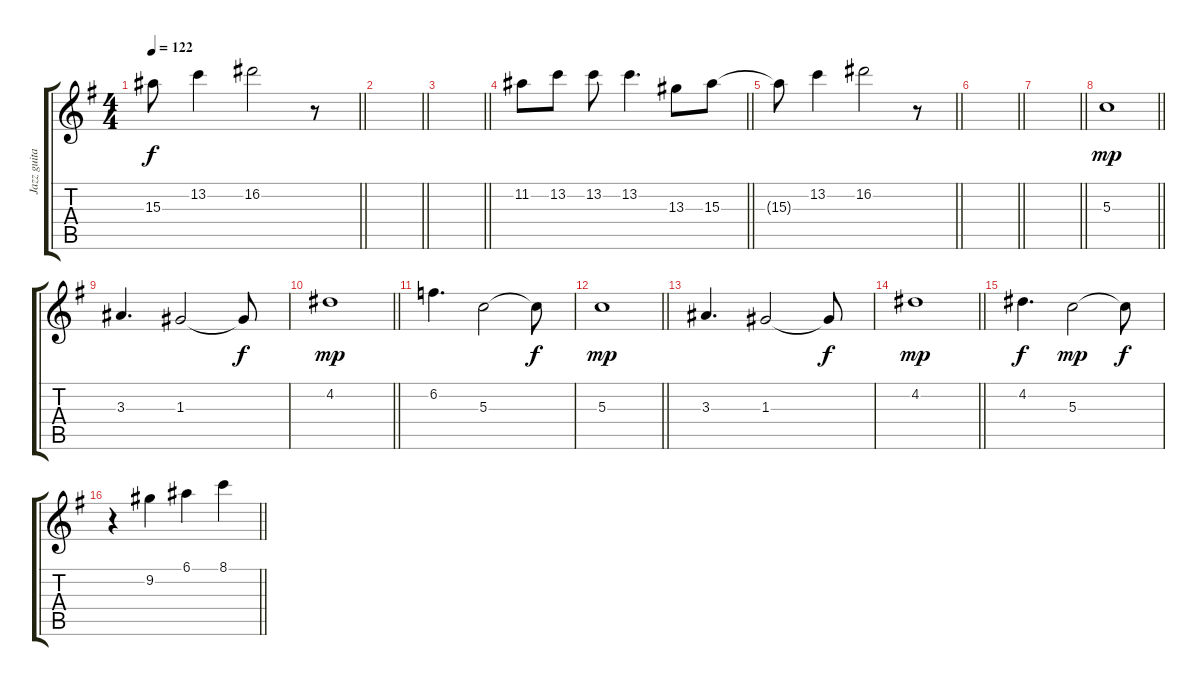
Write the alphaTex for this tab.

\track ("Jazz guitar" "Jazz guita") {instrument electricguitarjazz}
\staff {score tabs}
\tuning (E4 B3 G3 D3 A2 E2) {hide}
\ts (4 4)
\tempo 122
\clef g2
\barLineRight lightlight
\ks g
15.3{t}.8{dy f} 13.2.4 16.2.2 r.8 |
\barLineRight lightlight
|
\barLineRight lightlight
|
\barLineRight lightlight
11.2.8 13.2.8 13.2.8 13.2.4{d} 13.3.8 15.3.8 |
\barLineRight lightlight
15.3{t}.8 13.2.4 16.2.2 r.8 |
\barLineRight lightlight
|
\barLineRight lightlight
|
\barLineRight lightlight
5.3.1{dy mp instrument distortionguitar} |
3.3.4{d} 1.3.2 1.3{t}.8{dy f} |
\barLineRight lightlight
4.2.1{dy mp} |
6.2.4{d} 5.3.2 5.3{t}.8{dy f} |
\barLineRight lightlight
5.3.1{dy mp instrument distortionguitar} |
3.3.4{d} 1.3.2 1.3{t}.8{dy f} |
\barLineRight lightlight
4.2.1{dy mp} |
4.2.4{d dy f} 5.3.2{dy mp} 5.3{t}.8{dy f} |
\barLineRight lightlight
r.4{instrument electricguitarjazz} 9.2.4 6.1.4 8.1.4
